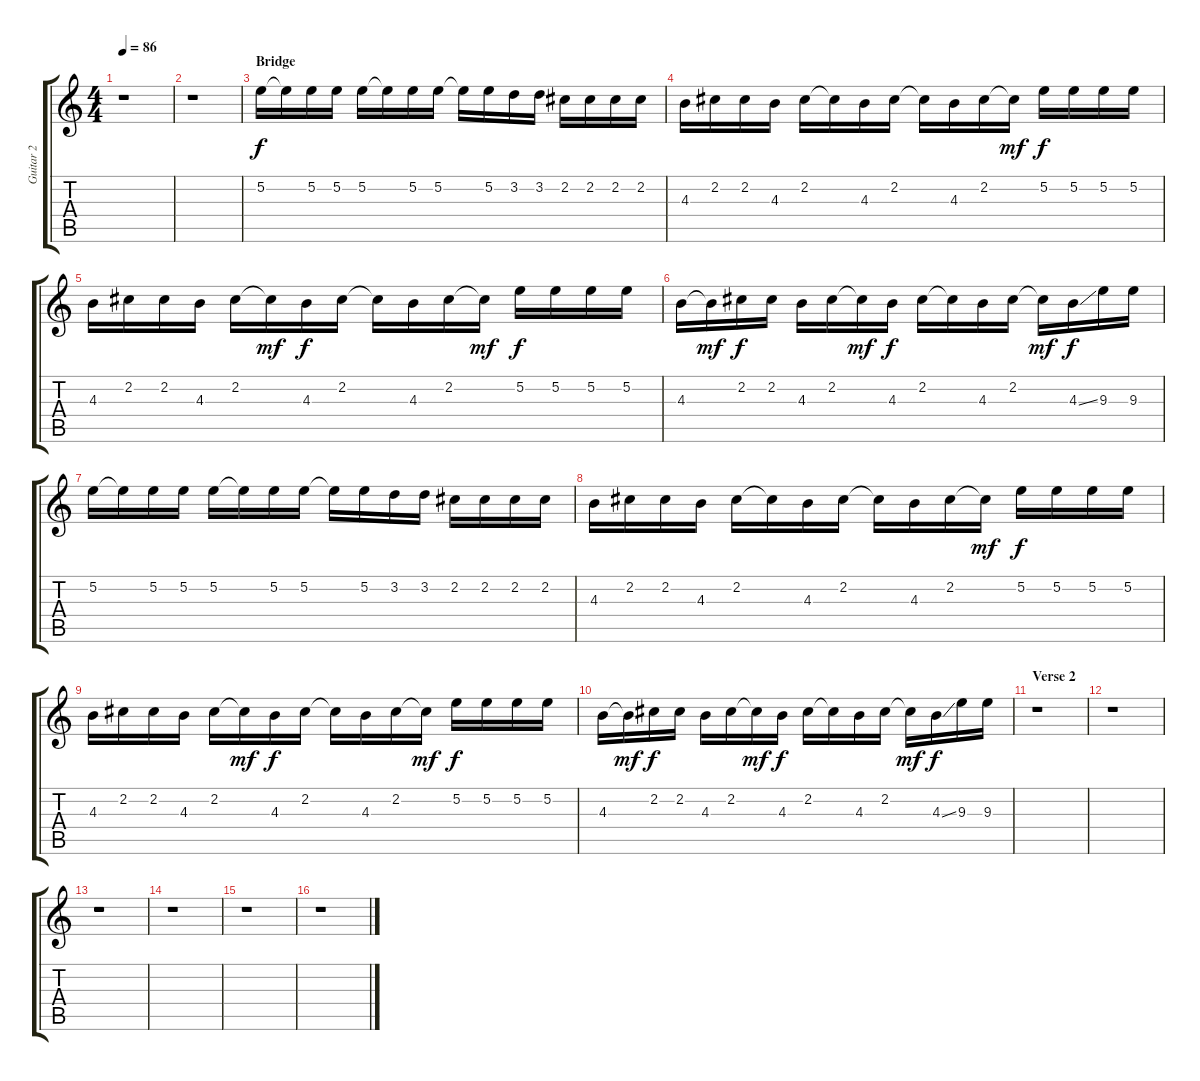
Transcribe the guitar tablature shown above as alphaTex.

\track ("Guitar 2" "Guitar 2") {instrument electricguitarclean}
\staff {score tabs}
\tuning (E4 B3 G3 D3 A2 E2) {hide}
\ts (4 4)
\tempo 86
\clef g2
\ks c
r.1{dy f} |
r.1 |
\section ("" "Bridge")
5.2.16 5.2{t}.16 5.2.16 5.2.16 5.2.16 5.2{t}.16 5.2.16 5.2.16 5.2{t}.16 5.2.16 3.2.16 3.2.16 2.2.16 2.2.16 2.2.16 2.2.16 |
4.3.16 2.2.16 2.2.16 4.3.16 2.2.16 2.2{t}.16 4.3.16 2.2.16 2.2{t}.16 4.3.16 2.2.16 2.2{t}.16{dy mf} 5.2.16{dy f} 5.2.16 5.2.16 5.2.16 |
4.3.16 2.2.16 2.2.16 4.3.16 2.2.16 2.2{t}.16{dy mf} 4.3.16{dy f} 2.2.16 2.2{t}.16 4.3.16 2.2.16 2.2{t}.16{dy mf} 5.2.16{dy f} 5.2.16 5.2.16 5.2.16 |
4.3.16 4.3{t}.16{dy mf} 2.2.16{dy f} 2.2.16 4.3.16 2.2.16 2.2{t}.16{dy mf} 4.3.16{dy f} 2.2.16 2.2{t}.16 4.3.16 2.2.16 2.2{t}.16{dy mf} 4.3{ss}.16{dy f} 9.3.16 9.3.16 |
5.2.16 5.2{t}.16 5.2.16 5.2.16 5.2.16 5.2{t}.16 5.2.16 5.2.16 5.2{t}.16 5.2.16 3.2.16 3.2.16 2.2.16 2.2.16 2.2.16 2.2.16 |
4.3.16 2.2.16 2.2.16 4.3.16 2.2.16 2.2{t}.16 4.3.16 2.2.16 2.2{t}.16 4.3.16 2.2.16 2.2{t}.16{dy mf} 5.2.16{dy f} 5.2.16 5.2.16 5.2.16 |
4.3.16 2.2.16 2.2.16 4.3.16 2.2.16 2.2{t}.16{dy mf} 4.3.16{dy f} 2.2.16 2.2{t}.16 4.3.16 2.2.16 2.2{t}.16{dy mf} 5.2.16{dy f} 5.2.16 5.2.16 5.2.16 |
4.3.16 4.3{t}.16{dy mf} 2.2.16{dy f} 2.2.16 4.3.16 2.2.16 2.2{t}.16{dy mf} 4.3.16{dy f} 2.2.16 2.2{t}.16 4.3.16 2.2.16 2.2{t}.16{dy mf} 4.3{ss}.16{dy f} 9.3.16 9.3.16 |
\section ("" "Verse 2")
r.1 |
r.1 |
r.1 |
r.1 |
r.1 |
r.1
